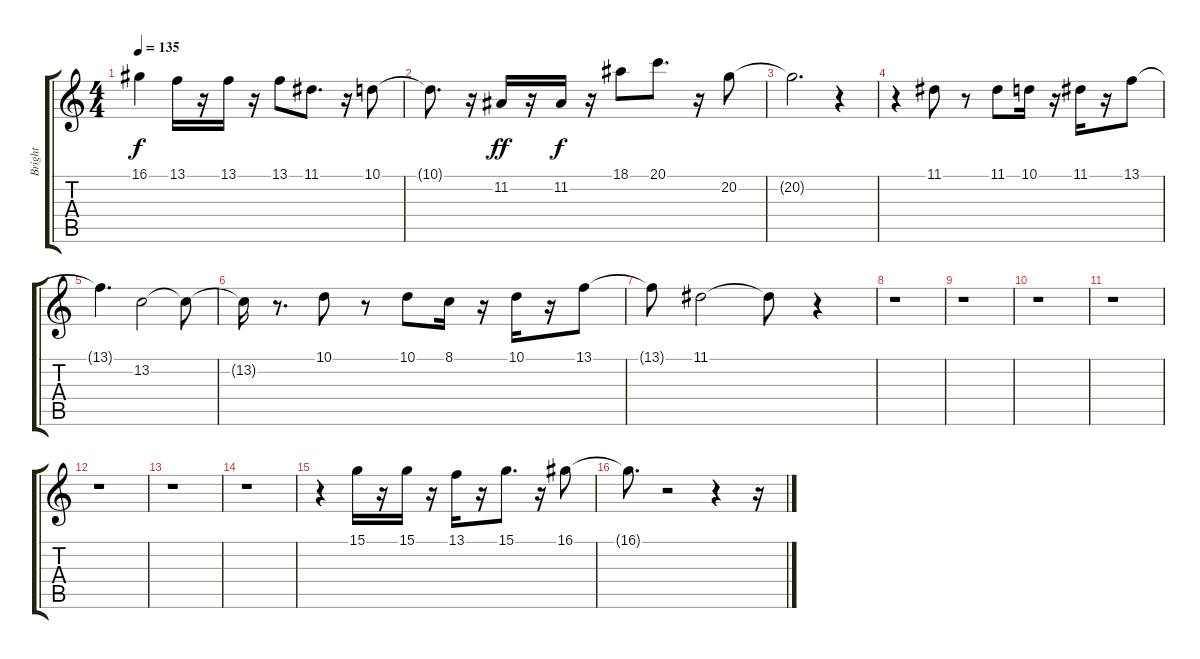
\track ("Bright" "Bright") {instrument brightacousticpiano}
\staff {score tabs}
\tuning (E4 B3 G3 D3 A2 E2) {hide}
\ts (4 4)
\tempo 135
\clef g2
\ks c
16.1.4{dy f} 13.1.16 r.16 13.1.16 r.16 13.1.8 11.1.8{d} r.16 10.1.8 |
10.1{t}.8{d} r.16 11.2.16{dy ff} r.16 11.2.16{dy f} r.16 18.1.8 20.1.8{d} r.16 20.2.8 |
20.2{t}.2{d} r.4 |
r.4 11.1.8 r.8 11.1.8 10.1.16 r.16 11.1.16 r.16 13.1.8 |
13.1{t}.4{d} 13.2.2 13.2{t}.8 |
13.2{t}.16 r.8{d} 10.1.8 r.8 10.1.8 8.1.16 r.16 10.1.16 r.16 13.1.8 |
13.1{t}.8 11.1.2 11.1{t}.8 r.4 |
r.1 |
r.1 |
r.1 |
r.1 |
r.1 |
r.1 |
r.1 |
r.4 15.1.16 r.16 15.1.16 r.16 13.1.16 r.16 15.1.8{d} r.16 16.1.8 |
16.1{t}.8{d} r.2 r.4 r.16
